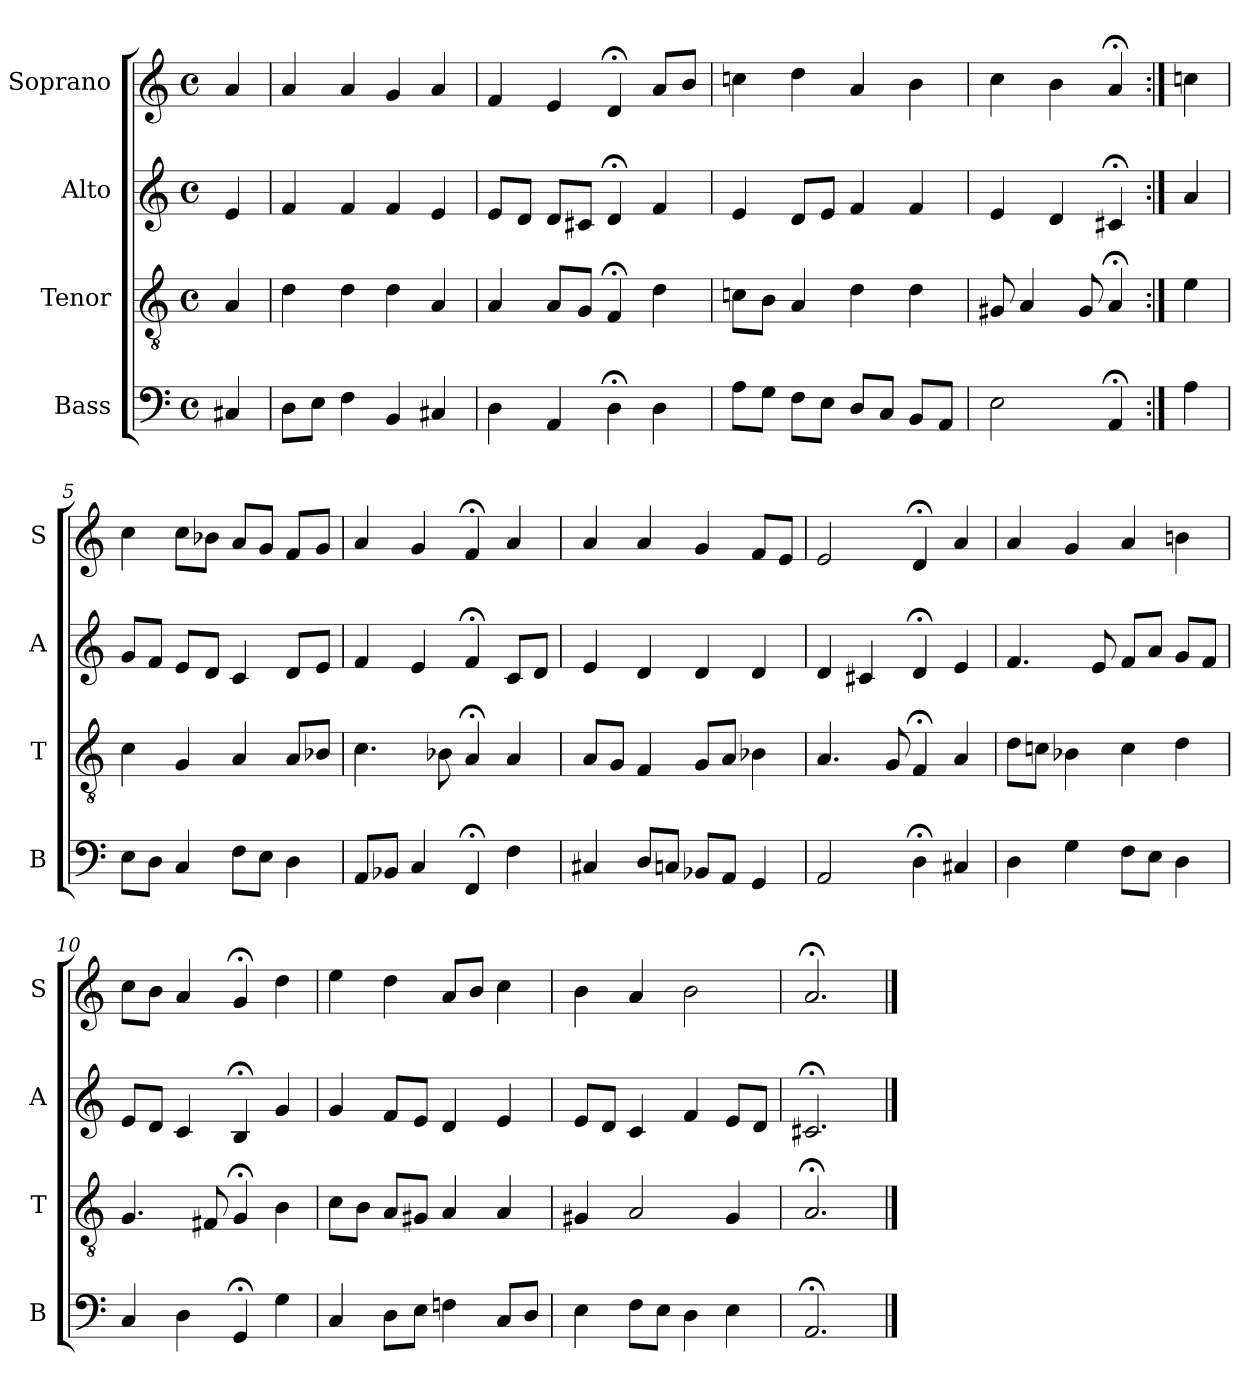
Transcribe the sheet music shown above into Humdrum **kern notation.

**kern	**kern	**kern	**kern
*part4	*part3	*part2	*part1
*staff4	*staff3	*staff2	*staff1
*I"Bass	*I"Tenor	*I"Alto	*I"Soprano
*I'B	*I'T	*I'A	*I'S
*clefF4	*clefGv2	*clefG2	*clefG2
*k[]	*k[]	*k[]	*k[]
*a:	*a:	*a:	*a:
*M4/4	*M4/4	*M4/4	*M4/4
*met(c)	*met(c)	*met(c)	*met(c)
*MM100	*MM100	*MM100	*MM100
=	=	=	=
4C#X	4A	4e	4a
=1	=1	=1	=1
8DL	4d	4f	4a
8EJ	.	.	.
4F	4d	4f	4a
4BBi	4di	4fi	4gi
4C#X	4A	4e	4a
=2	=2	=2	=2
4D	4A	8eL	4f
.	.	8dJ	.
4AA	8AL	8dL	4e
.	8GJ	8c#XJ	.
4D;<	4F;<	4d;<	4d;<
4D	4d	4f	8aL
.	.	.	8bJ
=3	=3	=3	=3
8AL	8cnL	4e	4ccn
8GJ	8BJ	.	.
8FL	4A	8dL	4dd
8EJ	.	8eJ	.
8DL	4d	4f	4a
8CJ	.	.	.
8BBL	4d	4f	4b
8AAJ	.	.	.
=4	=4	=4	=4
2E	8G#X	4e	4cc
.	4A	.	.
.	.	4d	4b
.	8G#	.	.
4AA;<	4A;<	4c#X;<	4a;<
=:|!	=:|!	=:|!	=:|!
4A	4e	4a	4ccn
=5	=5	=5	=5
8EL	4c	8gL	4cc
8DJ	.	8fJ	.
4C	4G	8eL	8ccL
.	.	8dJ	8b-XJ
8FL	4A	4c	8aL
8EJ	.	.	8gJ
4D	8AL	8dL	8fL
.	8B-XJ	8eJ	8gJ
=6	=6	=6	=6
8AAL	4.c	4f	4a
8BB-XJ	.	.	.
4C	.	4e	4g
.	8B-X	.	.
4FF;<	4A;<	4f;<	4f;<
4F	4A	8cL	4a
.	.	8dJ	.
=7	=7	=7	=7
4C#X	8AL	4e	4a
.	8GJ	.	.
8DL	4F	4d	4a
8CnJ	.	.	.
8BB-XL	8GL	4d	4g
8AAJ	8AJ	.	.
4GG	4B-X	4d	8fL
.	.	.	8eJ
=8	=8	=8	=8
2AA	4.A	4d	2e
.	.	4c#X	.
.	8G	.	.
4D;<	4F;<	4d;<	4d;<
4C#X	4A	4e	4a
=9	=9	=9	=9
4D	8dL	4.f	4a
.	8cnJ	.	.
4G	4B-X	.	4g
.	.	8e	.
8FL	4c	8fL	4a
8EJ	.	8aJ	.
4D	4d	8gL	4bn
.	.	8fJ	.
=10	=10	=10	=10
4C	4.G	8eL	8ccL
.	.	8dJ	8bJ
4D	.	4c	4a
.	8F#X	.	.
4GG;<	4G;<	4B;<	4g;<
4G	4B	4g	4dd
=11	=11	=11	=11
4C	8cL	4g	4ee
.	8BJ	.	.
8DL	8AL	8fL	4dd
8EJ	8G#XJ	8eJ	.
4Fn	4A	4d	8aL
.	.	.	8bJ
8CL	4A	4e	4cc
8DJ	.	.	.
=12	=12	=12	=12
4E	4G#X	8eL	4b
.	.	8dJ	.
8FL	2A	4c	4a
8EJ	.	.	.
4D	.	4f	2b
4E	4G#	8eL	.
.	.	8dJ	.
=13	=13	=13	=13
2.AA;<	2.A;<	2.c#X;<	2.a;<
==	==	==	==
*-	*-	*-	*-
